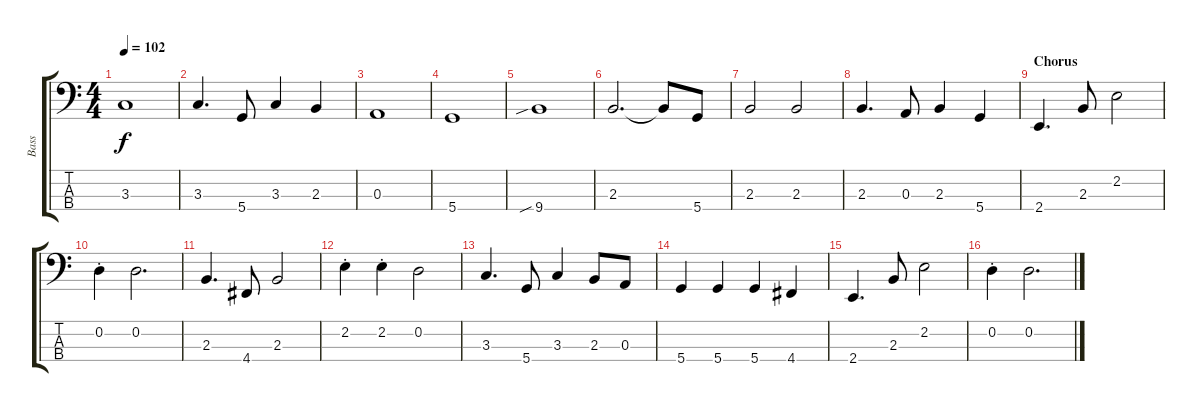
\track ("Bass" "Bass") {instrument electricbassfinger}
\staff {score tabs}
\tuning (G2 D2 A1 D1) {hide}
\ts (4 4)
\tempo 102
\clef f4
\ks c
3.3.1{dy f} |
3.3.4{d} 5.4.8 3.3.4 2.3.4 |
0.3.1 |
5.4.1 |
9.4{sib}.1 |
2.3.2{d} 2.3{t}.8 5.4.8 |
2.3.2 2.3.2 |
2.3.4{d} 0.3.8 2.3.4 5.4.4 |
\section ("" "Chorus")
2.4.4{d} 2.3.8 2.2.2 |
0.2{st}.4 0.2.2{d} |
2.3.4{d} 4.4.8 2.3.2 |
2.2{st}.4 2.2{st}.4 0.2.2 |
3.3.4{d} 5.4.8 3.3.4 2.3.8 0.3.8 |
5.4.4 5.4.4 5.4.4 4.4.4 |
2.4.4{d} 2.3.8 2.2.2 |
0.2{st}.4 0.2.2{d}
